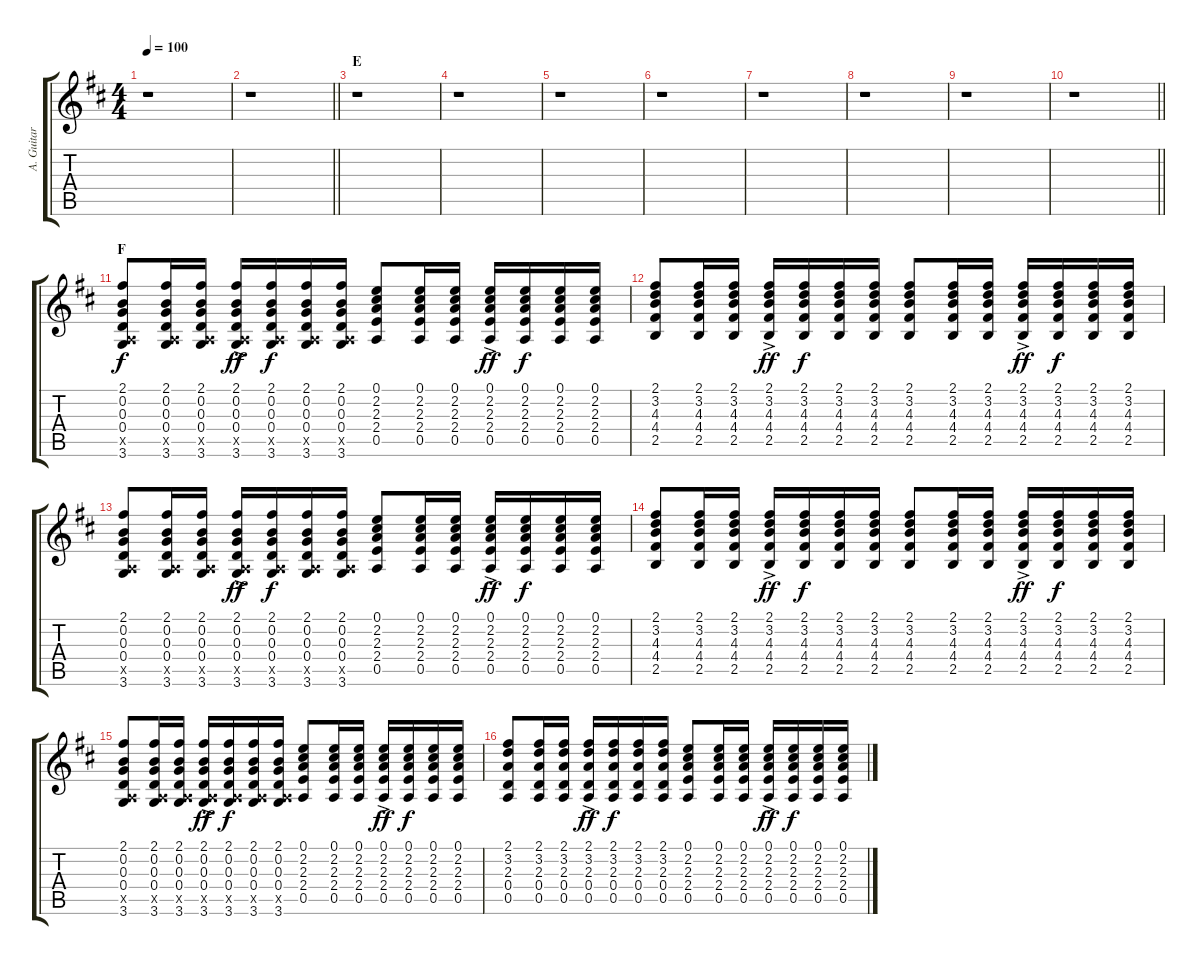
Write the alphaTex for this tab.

\track ("A. Guitar" "A. Guitar") {instrument acousticguitarsteel}
\staff {score tabs}
\tuning (E4 B3 G3 D3 A2 E2) {hide}
\ts (4 4)
\tempo 100
\clef g2
\ks d
r.1{dy f} |
\barLineRight lightlight
r.1 |
\section ("" "E")
r.1 |
r.1 |
r.1 |
r.1 |
r.1 |
r.1 |
r.1 |
\barLineRight lightlight
r.1 |
\section ("" "F")
(2.1 0.2 0.3 0.4 0.5{x} 3.6).8 (2.1 0.2 0.3 0.4 0.5{x} 3.6).16 (2.1 0.2 0.3 0.4 0.5{x} 3.6).16 (2.1{ac} 0.2{ac} 0.3{ac} 0.4{ac} 0.5{ac x} 3.6{ac}).16{dy ff} (2.1 0.2 0.3 0.4 0.5{x} 3.6).16{dy f} (2.1 0.2 0.3 0.4 0.5{x} 3.6).16 (2.1 0.2 0.3 0.4 0.5{x} 3.6).16 (0.1 2.2 2.3 2.4 0.5).8 (0.1 2.2 2.3 2.4 0.5).16 (0.1 2.2 2.3 2.4 0.5).16 (0.1{ac} 2.2{ac} 2.3{ac} 2.4{ac} 0.5{ac}).16{dy ff} (0.1 2.2 2.3 2.4 0.5).16{dy f} (0.1 2.2 2.3 2.4 0.5).16 (0.1 2.2 2.3 2.4 0.5).16 |
(2.1 3.2 4.3 4.4 2.5).8 (2.1 3.2 4.3 4.4 2.5).16 (2.1 3.2 4.3 4.4 2.5).16 (2.1{ac} 3.2{ac} 4.3{ac} 4.4{ac} 2.5{ac}).16{dy ff} (2.1 3.2 4.3 4.4 2.5).16{dy f} (2.1 3.2 4.3 4.4 2.5).16 (2.1 3.2 4.3 4.4 2.5).16 (2.1 3.2 4.3 4.4 2.5).8 (2.1 3.2 4.3 4.4 2.5).16 (2.1 3.2 4.3 4.4 2.5).16 (2.1{ac} 3.2{ac} 4.3{ac} 4.4{ac} 2.5{ac}).16{dy ff} (2.1 3.2 4.3 4.4 2.5).16{dy f} (2.1 3.2 4.3 4.4 2.5).16 (2.1 3.2 4.3 4.4 2.5).16 |
(2.1 0.2 0.3 0.4 0.5{x} 3.6).8 (2.1 0.2 0.3 0.4 0.5{x} 3.6).16 (2.1 0.2 0.3 0.4 0.5{x} 3.6).16 (2.1{ac} 0.2{ac} 0.3{ac} 0.4{ac} 0.5{ac x} 3.6{ac}).16{dy ff} (2.1 0.2 0.3 0.4 0.5{x} 3.6).16{dy f} (2.1 0.2 0.3 0.4 0.5{x} 3.6).16 (2.1 0.2 0.3 0.4 0.5{x} 3.6).16 (0.1 2.2 2.3 2.4 0.5).8 (0.1 2.2 2.3 2.4 0.5).16 (0.1 2.2 2.3 2.4 0.5).16 (0.1{ac} 2.2{ac} 2.3{ac} 2.4{ac} 0.5{ac}).16{dy ff} (0.1 2.2 2.3 2.4 0.5).16{dy f} (0.1 2.2 2.3 2.4 0.5).16 (0.1 2.2 2.3 2.4 0.5).16 |
(2.1 3.2 4.3 4.4 2.5).8 (2.1 3.2 4.3 4.4 2.5).16 (2.1 3.2 4.3 4.4 2.5).16 (2.1{ac} 3.2{ac} 4.3{ac} 4.4{ac} 2.5{ac}).16{dy ff} (2.1 3.2 4.3 4.4 2.5).16{dy f} (2.1 3.2 4.3 4.4 2.5).16 (2.1 3.2 4.3 4.4 2.5).16 (2.1 3.2 4.3 4.4 2.5).8 (2.1 3.2 4.3 4.4 2.5).16 (2.1 3.2 4.3 4.4 2.5).16 (2.1{ac} 3.2{ac} 4.3{ac} 4.4{ac} 2.5{ac}).16{dy ff} (2.1 3.2 4.3 4.4 2.5).16{dy f} (2.1 3.2 4.3 4.4 2.5).16 (2.1 3.2 4.3 4.4 2.5).16 |
(2.1 0.2 0.3 0.4 0.5{x} 3.6).8 (2.1 0.2 0.3 0.4 0.5{x} 3.6).16 (2.1 0.2 0.3 0.4 0.5{x} 3.6).16 (2.1{ac} 0.2{ac} 0.3{ac} 0.4{ac} 0.5{ac x} 3.6{ac}).16{dy ff} (2.1 0.2 0.3 0.4 0.5{x} 3.6).16{dy f} (2.1 0.2 0.3 0.4 0.5{x} 3.6).16 (2.1 0.2 0.3 0.4 0.5{x} 3.6).16 (0.1 2.2 2.3 2.4 0.5).8 (0.1 2.2 2.3 2.4 0.5).16 (0.1 2.2 2.3 2.4 0.5).16 (0.1{ac} 2.2{ac} 2.3{ac} 2.4{ac} 0.5{ac}).16{dy ff} (0.1 2.2 2.3 2.4 0.5).16{dy f} (0.1 2.2 2.3 2.4 0.5).16 (0.1 2.2 2.3 2.4 0.5).16 |
(2.1 3.2 2.3 0.4 0.5).8 (2.1 3.2 2.3 0.4 0.5).16 (2.1 3.2 2.3 0.4 0.5).16 (2.1{ac} 3.2{ac} 2.3{ac} 0.4{ac} 0.5{ac}).16{dy ff} (2.1 3.2 2.3 0.4 0.5).16{dy f} (2.1 3.2 2.3 0.4 0.5).16 (2.1 3.2 2.3 0.4 0.5).16 (0.1 2.2 2.3 2.4 0.5).8 (0.1 2.2 2.3 2.4 0.5).16 (0.1 2.2 2.3 2.4 0.5).16 (0.1{ac} 2.2{ac} 2.3{ac} 2.4{ac} 0.5{ac}).16{dy ff} (0.1 2.2 2.3 2.4 0.5).16{dy f} (0.1 2.2 2.3 2.4 0.5).16 (0.1 2.2 2.3 2.4 0.5).16
